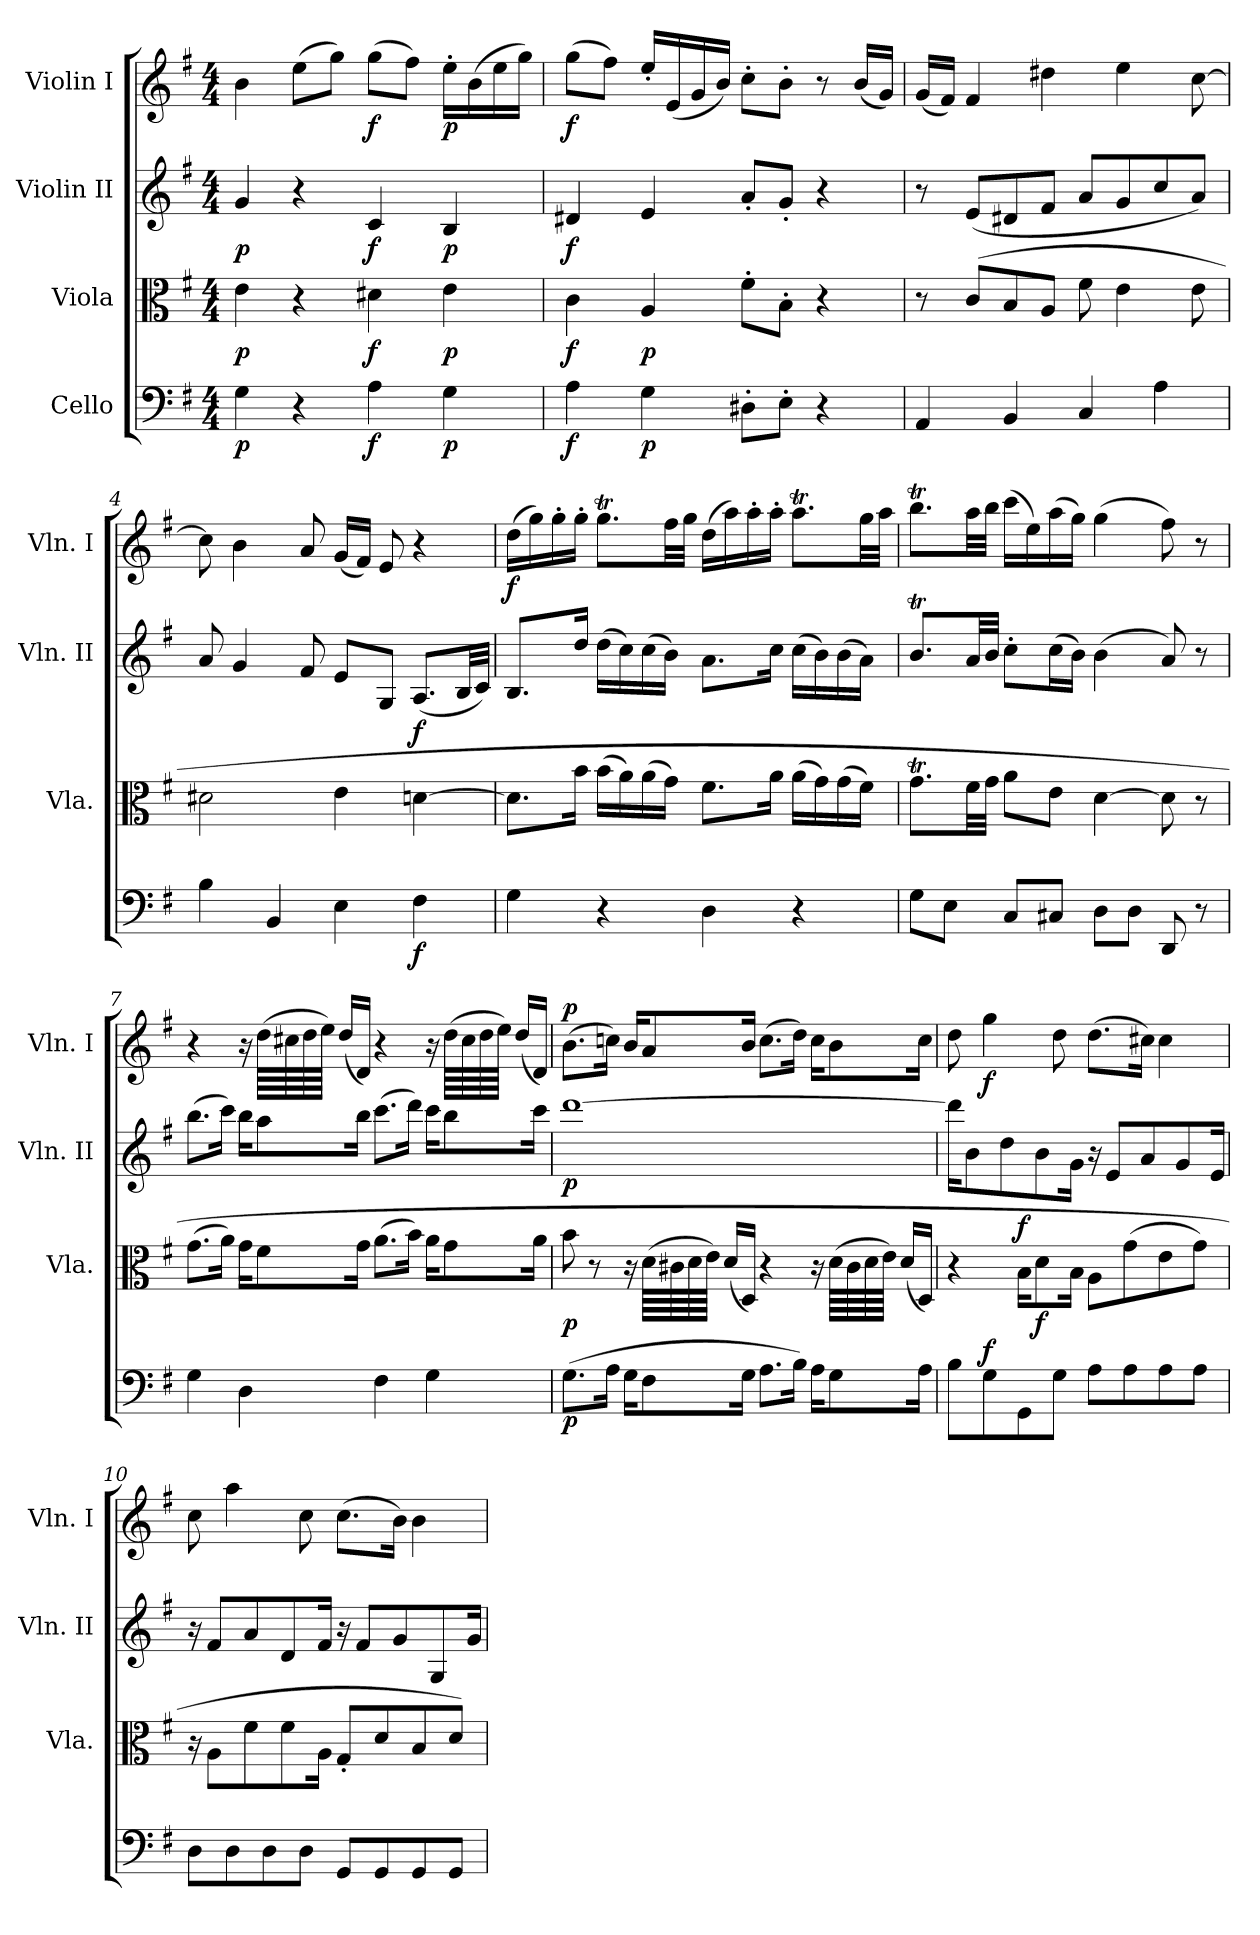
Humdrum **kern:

**kern	**dynam	**kern	**dynam	**kern	**dynam	**kern	**dynam
*part4	*part4	*part3	*part3	*part2	*part2	*part1	*part1
*staff4	*staff4	*staff3	*staff3	*staff2	*staff2	*staff1	*staff1
*I"Cello	*	*I"Viola	*	*I"Violin II	*	*I"Violin I	*
*	*	*I'Vla.	*	*I'Vln. II	*	*I'Vln. I	*
*clefF4	*	*clefC3	*	*clefG2	*	*clefG2	*
*k[f#]	*	*k[f#]	*	*k[f#]	*	*k[f#]	*
*e:	*	*e:	*	*e:	*	*e:	*
*M4/4	*	*M4/4	*	*M4/4	*	*M4/4	*
=1	=1	=1	=1	=1	=1	=1	=1
!	!LO:DY:b	!	!LO:DY:b	!	!LO:DY:b	!	!LO:DY:a
4G\	p	4e\	p	4g/	p	4b\	Adagio
4r	.	4r	.	4r	.	(8ee\L	.
.	.	.	.	.	.	8gg\J)	.
!	!LO:DY:b	!	!LO:DY:b	!	!LO:DY:b	!	!LO:DY:b
4A\	f	4d#X\	f	4c/	f	(8gg\L	f
.	.	.	.	.	.	8ff#\J)	.
!	!LO:DY:b	!	!LO:DY:b	!	!LO:DY:b	!	!LO:DY:b
4G\	p	4e\	p	4B/	p	16ee'\LL	p
.	.	.	.	.	.	(16b\	.
.	.	.	.	.	.	16ee\	.
.	.	.	.	.	.	16gg\JJ)	.
=2	=2	=2	=2	=2	=2	=2	=2
!	!LO:DY:b	!	!LO:DY:b	!	!LO:DY:b	!	!LO:DY:b
4A\	f	4c\	f	4d#X/	f	(8gg\L	f
.	.	.	.	.	.	8ff#\J)	.
!	!LO:DY:b	!	!LO:DY:b	!	!	!	!
4G\	p	4A/	p	4e/	.	16ee'/LL	.
.	.	.	.	.	.	(16e/	.
.	.	.	.	.	.	16g/	.
.	.	.	.	.	.	16b/JJ)	.
8D#X'\L	.	8f#'\L	.	8a'/L	.	8cc'\L	.
8E'\J	.	8B'\J	.	8g'/J	.	8b'\J	.
4r	.	4r	.	4r	.	8r	.
.	.	.	.	.	.	(16b/LL	.
.	.	.	.	.	.	16g/JJ)	.
=3	=3	=3	=3	=3	=3	=3	=3
4AA/	.	8r	.	8r	.	(16g/LL	.
.	.	.	.	.	.	16f#/JJ)	.
.	.	(8c/L	.	(8e/L	.	4f#/	.
4BB/	.	8B/	.	8d#X/	.	.	.
.	.	8A/J	.	8f#/J	.	4dd#X\	.
4C/	.	8f#\	.	8a/L	.	.	.
.	.	4e\	.	8g/	.	4ee\	.
4A\	.	.	.	8cc/	.	.	.
.	.	8e\	.	8a/J)	.	[8cc\	.
=4	=4	=4	=4	=4	=4	=4	=4
4B\	.	2d#X\	.	8a/	.	8cc\]	.
.	.	.	.	4g/	.	4b\	.
4BB/	.	.	.	.	.	.	.
.	.	.	.	8f#/	.	8a/	.
4E\	.	4e\	.	8e/L	.	(16g/LL	.
.	.	.	.	.	.	16f#/JJ)	.
.	.	.	.	8G/J	.	8e/	.
!	!LO:DY:b	!	!LO:DY:a	!	!	!	!
4F#\	f	[4dn\	f	(8.A/L	.	4r	.
.	.	.	.	32B/LL	.	.	.
.	.	.	.	32c/JJJ)	.	.	.
!!LO:LB:g=z
=5	=5	=5	=5	=5	=5	=5	=5
!	!	!	!	!	!	!	!LO:DY:b
4G\	.	8.d\L]	.	8.B/L	.	(16dd\LL	f
.	.	.	.	.	.	16gg\)	.
.	.	.	.	.	.	16gg'\	.
.	.	16b\Jk	.	16dd/Jk	.	16gg'\JJ	.
4r	.	(16b\LL	.	(16dd\LL	.	8.ggT\L	.
.	.	16a\)	.	16cc\)	.	.	.
.	.	(16a\	.	(16cc\	.	.	.
.	.	16g\JJ)	.	16b\JJ)	.	32ff#\LL	.
.	.	.	.	.	.	32gg\JJJ	.
4D\	.	8.f#\L	.	8.a\L	.	(16dd\LL	.
.	.	.	.	.	.	16aa\)	.
.	.	.	.	.	.	16aa'\	.
.	.	16a\Jk	.	16cc\Jk	.	16aa'\JJ	.
4r	.	(16a\LL	.	(16cc\LL	.	8.aaT\L	.
.	.	16g\)	.	16b\)	.	.	.
.	.	(16g\	.	(16b\	.	.	.
.	.	16f#\JJ)	.	16a\JJ)	.	32gg\LL	.
.	.	.	.	.	.	32aa\JJJ	.
=6	=6	=6	=6	=6	=6	=6	=6
8G\L	.	8.gT\L	.	8.bt/L	.	8.bbt\L	.
8E\J	.	.	.	.	.	.	.
.	.	32f#\LL	.	32a/LL	.	32aa\LL	.
.	.	32g\JJJ	.	32b/JJJ	.	32bb\JJJ	.
8C/L	.	8a\L	.	8cc'\L	.	(16ccc\LL	.
.	.	.	.	.	.	16ee\)	.
8C#X/J	.	8e\J	.	(16cc\L	.	(16aa\	.
.	.	.	.	16b\JJ)	.	16gg\JJ)	.
8D\L	.	[4d\	.	(4b\	.	(4gg\	.
8D\J	.	.	.	.	.	.	.
8DD/	.	8d\]	.	8a/)	.	8ff#\)	.
8r	.	8r	.	8r	.	8r	.
=7	=7	=7	=7	=7	=7	=7	=7
4G\	.	(8.g\L	.	(8.bb\L	.	4r	.
.	.	16a\Jk)	.	16ccc\Jk)	.	.	.
4D\	.	16g\KL	.	16bb\KL	.	16r	.
.	.	8f#\	.	8aa\	.	(64dd\LLLL	.
.	.	.	.	.	.	64cc#X\	.
.	.	.	.	.	.	64dd\	.
.	.	.	.	.	.	64ee\JJJJ)	.
.	.	.	.	.	.	(16dd/LL	.
.	.	16g\Jk	.	16bb\Jk	.	16d/JJ)	.
4F#\	.	(8.a\L	.	(8.ccc\L	.	4r	.
.	.	16b\Jk)	.	16ddd\Jk)	.	.	.
4G\	.	16a\KL	.	16ccc\KL	.	16r	.
.	.	8g\	.	8bb\	.	(64dd\LLLL	.
.	.	.	.	.	.	64cc#\	.
.	.	.	.	.	.	64dd\	.
.	.	.	.	.	.	64ee\JJJJ)	.
.	.	.	.	.	.	(16dd/LL	.
.	.	16a\Jk	.	16ccc\Jk	.	16d/JJ)	.
!!LO:LB:g=z
=8	=8	=8	=8	=8	=8	=8	=8
!	!LO:DY:b	!	!LO:DY:b	!	!LO:DY:b	!	!LO:DY:a
(8.G\L	p	8b\	p	[1ddd	p	(8.b\L	p
.	.	8r	.	.	.	.	.
16A\Jk	.	.	.	.	.	16ccn\Jk)	.
16G\KL	.	16r	.	.	.	16b/KL	.
8F#\	.	(64d\LLLL	.	.	.	8a/	.
.	.	64c#X\	.	.	.	.	.
.	.	64d\	.	.	.	.	.
.	.	64e\JJJJ)	.	.	.	.	.
.	.	(16d/LL	.	.	.	.	.
16G\Jk	.	16D/JJ)	.	.	.	16b/Jk	.
8.A\L	.	4r	.	.	.	(8.cc\L	.
16B\Jk)	.	.	.	.	.	16dd\Jk)	.
16A\KL	.	16r	.	.	.	16cc\KL	.
8G\	.	(64d\LLLL	.	.	.	8b\	.
.	.	64c#\	.	.	.	.	.
.	.	64d\	.	.	.	.	.
.	.	64e\JJJJ)	.	.	.	.	.
.	.	(16d/LL	.	.	.	.	.
16A\Jk	.	16D/JJ)	.	.	.	16cc\Jk	.
=9	=9	=9	=9	=9	=9	=9	=9
8B\L	.	4r	.	16ddd\KL]	.	8dd\	.
.	.	.	.	8b\	.	.	.
!	!LO:DY:a	!	!	!	!	!	!LO:DY:b
8G\	f	.	.	.	.	4gg\	f
.	.	.	.	8dd\	.	.	.
!	!	!	!LO:DY:a	!	!	!	!
8GG\	.	16B\KL	f	.	.	.	.
!	!	!	!LO:DY:b	!	!	!	!
.	.	8d\	f	8b\	.	.	.
8G\J	.	.	.	.	.	8dd\	.
.	.	16B\Jk	.	16g\Jk	.	.	.
8A\L	.	8A\L	.	16r	.	(8.dd\L	.
.	.	.	.	8e/L	.	.	.
8A\	.	(8g\	.	.	.	.	.
.	.	.	.	8a/	.	16cc#X\Jk)	.
8A\	.	8e\	.	.	.	4cc#\	.
.	.	.	.	8g/	.	.	.
8A\J	.	8g\J)	.	.	.	.	.
.	.	.	.	16e/Jk	.	.	.
=10	=10	=10	=10	=10	=10	=10	=10
8D\L	.	16r	.	16r	.	8cc\	.
.	.	8A\L	.	8f#/L	.	.	.
8D\	.	.	.	.	.	4aa\	.
.	.	8f#\	.	8a/	.	.	.
8D\	.	.	.	.	.	.	.
.	.	8f#\	.	8d/	.	.	.
8D\J	.	.	.	.	.	8cc\	.
.	.	16A\Jk	.	16f#/Jk	.	.	.
8GG/L	.	8G'/L	.	16r	.	(8.cc\L	.
.	.	.	.	8f#/L	.	.	.
8GG/	.	8d/	.	.	.	.	.
.	.	.	.	8g/	.	16b\Jk)	.
8GG/	.	8B/	.	.	.	4b\	.
.	.	.	.	8G/	.	.	.
8GG/J	.	8d/J)	.	.	.	.	.
.	.	.	.	16g/Jk	.	.	.
=	=	=	=	=	=	=	=
*-	*-	*-	*-	*-	*-	*-	*-
